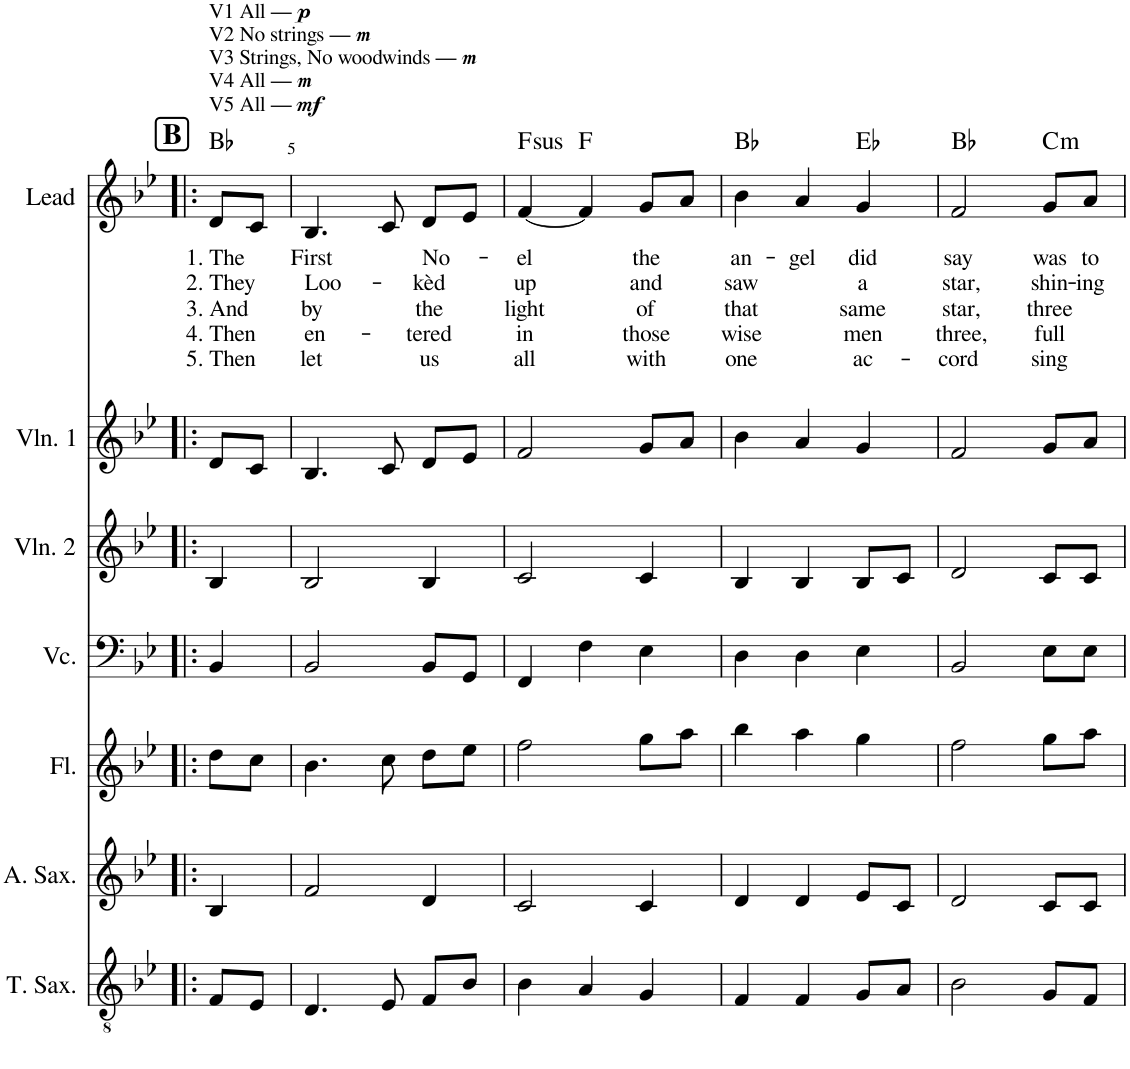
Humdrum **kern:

**kern	**kern	**kern	**kern	**kern	**kern	**kern	**text	**text	**text	**text	**text	**harte
*part7	*part6	*part5	*part4	*part3	*part2	*part1	*part1	*part1	*part1	*part1	*part1	*part1
*staff7	*staff6	*staff5	*staff4	*staff3	*staff2	*staff1	*staff1	*staff1	*staff1	*staff1	*staff1	*
*I"Tenor Saxophone	*I"Alto Saxophone	*I"Flute	*I"Violoncello	*I"Violin 2	*I"Violin 1	*I"Lead	*	*	*	*	*	*
*I'T. Sax.	*I'A. Sax.	*I'Fl.	*I'Vc.	*I'Vln. 2	*I'Vln. 1	*I'Lead	*	*	*	*	*	*
!!LO:PB:g=z
*clefGv2	*clefG2	*clefG2	*clefF4	*clefG2	*clefG2	*clefG2	*	*	*	*	*	*
*ITrd8c14	*ITrd5c9	*	*	*	*	*	*	*	*	*	*	*
*k[b-e-]	*k[b-e-]	*k[b-e-]	*k[b-e-]	*k[b-e-]	*k[b-e-]	*k[b-e-]	*	*	*	*	*	*
*M3/4	*M3/4	*M3/4	*M3/4	*M3/4	*M3/4	*M3/4	*	*	*	*	*	*
!!LO:REH:place=s1:a:B:cj:fs=14:t=B
=4X1!|:	=4X1!|:	=4X1!|:	=4X1!|:	=4X1!|:	=4X1!|:	=4X1!|:	=4X1!|:	=4X1!|:	=4X1!|:	=4X1!|:	=4X1!|:	=4X1!|:
!	!	!	!	!	!	!LO:TX:a:t=V1 All —	!	!	!	!	!	!
!	!	!	!	!	!	!LO:TX:a:t=V2 No strings —	!	!	!	!	!	!
!	!	!	!	!	!	!LO:TX:a:t=V3 Strings, No woodwinds —	!	!	!	!	!	!
!	!	!	!	!	!	!LO:TX:a:t=V4 All —	!	!	!	!	!	!
!	!	!	!	!	!	!LO:TX:a:t=V5 All —	!	!	!	!	!	!
!	!	!	!	!	!	!	!LO:LY:b	!LO:LY:b	!LO:LY:b	!LO:LY:b	!LO:LY:b	!
8F/L	4B-/	8dd\L	4BB-/	4B-/	8d/L	8d/L	1. The	2. They	3. And	4. Then	5. Then	Bb:maj
8E-/J	.	8cc\J	.	.	8c/J	8c/J	.	.	.	.	.	.
=5	=5	=5	=5	=5	=5	=5	=5	=5	=5	=5	=5	=5
!	!	!	!	!	!	!	!LO:LY:b	!LO:LY:b	!LO:LY:b	!LO:LY:b	!LO:LY:b	!
4.D/	2f/	4.b-\	2BB-/	2B-/	4.B-/	4.B-/	First	Loo-	by	en-	let	.
8E-/	.	8cc\	.	.	8c/	8c/	.	.	.	.	.	.
!	!	!	!	!	!	!	!LO:LY:b	!LO:LY:b	!LO:LY:b	!LO:LY:b	!LO:LY:b	!
8F/L	4d/	8dd\L	8BB-/L	4B-/	8d/L	8d/L	No-	-kèd	the	-tered	us	.
8B-/J	.	8ee-\J	8GG/J	.	8e-/J	8e-/J	.	.	.	.	.	.
=6	=6	=6	=6	=6	=6	=6	=6	=6	=6	=6	=6	=6
!	!	!	!	!	!	!	!LO:LY:b	!LO:LY:b	!LO:LY:b	!LO:LY:b	!LO:LY:b	!LO:H:kt=sus
4B-\	2c/	2ff\	4FF/	2c/	2f/	[4f/	-el	up	light	in	all	F:sus4
4A/	.	.	4F\	.	.	4f/]	.	.	.	.	.	F:maj
!	!	!	!	!	!	!	!LO:LY:b	!LO:LY:b	!LO:LY:b	!LO:LY:b	!LO:LY:b	!
4G/	4c/	8gg\L	4E-\	4c/	8g/L	8g/L	the	and	of	those	with	.
.	.	8aa\J	.	.	8a/J	8a/J	.	.	.	.	.	.
=7	=7	=7	=7	=7	=7	=7	=7	=7	=7	=7	=7	=7
!	!	!	!	!	!	!	!LO:LY:b	!LO:LY:b	!LO:LY:b	!LO:LY:b	!LO:LY:b	!
4F/	4d/	4bb-\	4D\	4B-/	4b-\	4b-\	an-	saw	that	wise	one	Bb:maj
!	!	!	!	!	!	!	!LO:LY:b	!	!	!	!	!
4F/	4d/	4aa\	4D\	4B-/	4a/	4a/	-gel	.	.	.	.	.
!	!	!	!	!	!	!	!LO:LY:b	!LO:LY:b	!LO:LY:b	!LO:LY:b	!LO:LY:b	!
8G/L	8e-/L	4gg\	4E-\	8B-/L	4g/	4g/	did	a	same	men	ac-	Eb:maj
8A/J	8c/J	.	.	8c/J	.	.	.	.	.	.	.	.
=8	=8	=8	=8	=8	=8	=8	=8	=8	=8	=8	=8	=8
!	!	!	!	!	!	!	!LO:LY:b	!LO:LY:b	!LO:LY:b	!LO:LY:b	!LO:LY:b	!
2B-\	2d/	2ff\	2BB-/	2d/	2f/	2f/	say	star,	star,	three,	-cord	Bb:maj
!	!	!	!	!	!	!	!LO:LY:b	!LO:LY:b	!LO:LY:b	!LO:LY:b	!LO:LY:b	!LO:H:kt=m
8G/L	8c/L	8gg\L	8E-\L	8c/L	8g/L	8g/L	was	shin-	three	full	sing	C:min
!	!	!	!	!	!	!	!LO:LY:b	!LO:LY:b	!	!	!	!
8F/J	8c/J	8aa\J	8E-\J	8c/J	8a/J	8a/J	to	-ing	.	.	.	.
=	=	=	=	=	=	=	=	=	=	=	=	=
*-	*-	*-	*-	*-	*-	*-	*-	*-	*-	*-	*-	*-
